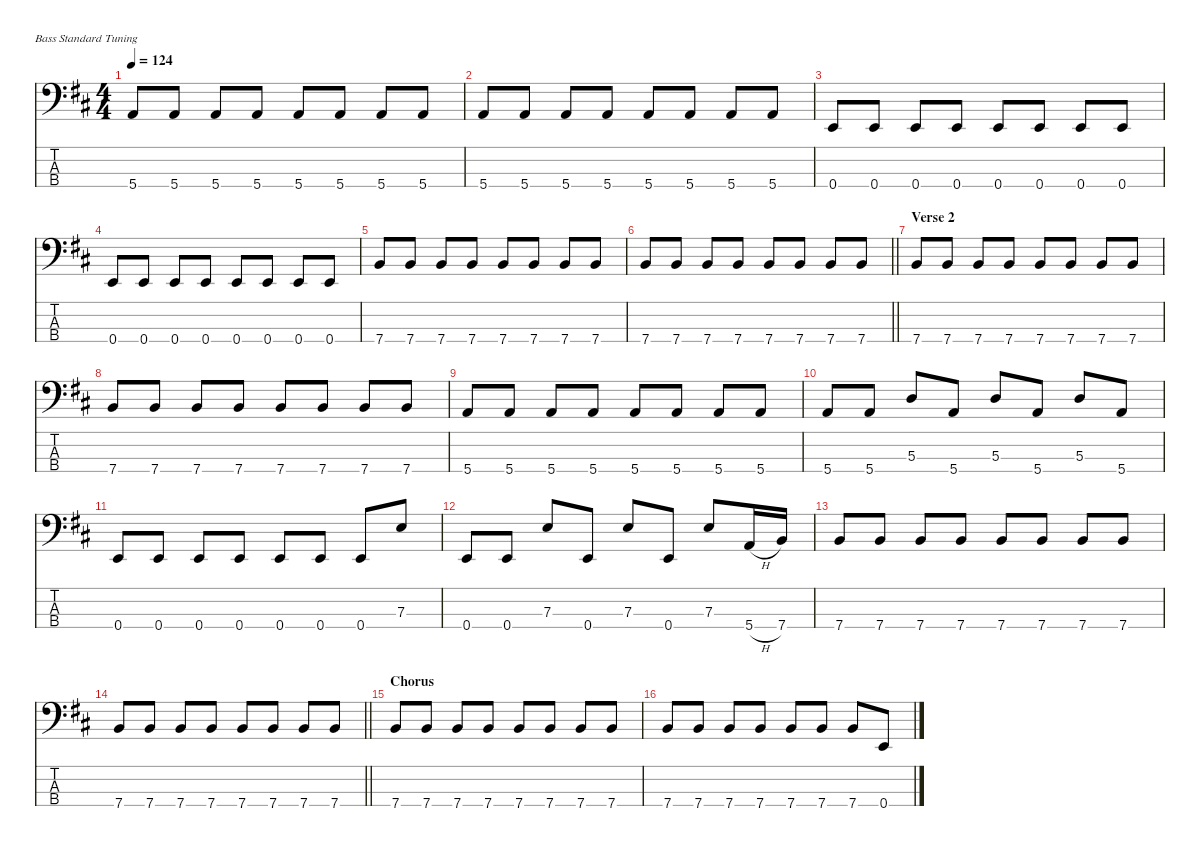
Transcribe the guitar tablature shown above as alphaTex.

\hideDynamics
\bracketExtendMode nobrackets
\singleTrackTrackNamePolicy hidden
\multiTrackTrackNamePolicy hidden
\otherSystemsTrackNameOrientation horizontal
\track ("Bass" "E-Bass") {instrument electricbasspick}
\staff {score tabs}
\tuning (G2 D2 A1 E1)
\ts (4 4)
\tempo 124
\clef f4
\ks bminor
5.4{acc forcenatural}.8{dy f beam Up} 5.4{acc forcenatural}.8{beam Up} 5.4{acc forcenatural}.8{beam Up} 5.4{acc forcenatural}.8{beam Up} 5.4{acc forcenatural}.8{beam Up} 5.4{acc forcenatural}.8{beam Up} 5.4{acc forcenatural}.8{beam Up} 5.4{acc forcenatural}.8{beam Up} |
5.4{acc forcenatural}.8{beam Up} 5.4{acc forcenatural}.8{beam Up} 5.4{acc forcenatural}.8{beam Up} 5.4{acc forcenatural}.8{beam Up} 5.4{acc forcenatural}.8{beam Up} 5.4{acc forcenatural}.8{beam Up} 5.4{acc forcenatural}.8{beam Up} 5.4{acc forcenatural}.8{beam Up} |
0.4{acc forcenatural}.8{beam Up} 0.4{acc forcenatural}.8{beam Up} 0.4{acc forcenatural}.8{beam Up} 0.4{acc forcenatural}.8{beam Up} 0.4{acc forcenatural}.8{beam Up} 0.4{acc forcenatural}.8{beam Up} 0.4{acc forcenatural}.8{beam Up} 0.4{acc forcenatural}.8{beam Up} |
0.4{acc forcenatural}.8{beam Up} 0.4{acc forcenatural}.8{beam Up} 0.4{acc forcenatural}.8{beam Up} 0.4{acc forcenatural}.8{beam Up} 0.4{acc forcenatural}.8{beam Up} 0.4{acc forcenatural}.8{beam Up} 0.4{acc forcenatural}.8{beam Up} 0.4{acc forcenatural}.8{beam Up} |
7.4{acc forcenatural}.8{beam Up} 7.4{acc forcenatural}.8{beam Up} 7.4{acc forcenatural}.8{beam Up} 7.4{acc forcenatural}.8{beam Up} 7.4{acc forcenatural}.8{beam Up} 7.4{acc forcenatural}.8{beam Up} 7.4{acc forcenatural}.8{beam Up} 7.4{acc forcenatural}.8{beam Up} |
\barLineRight lightlight
7.4{acc forcenatural}.8{beam Up} 7.4{acc forcenatural}.8{beam Up} 7.4{acc forcenatural}.8{beam Up} 7.4{acc forcenatural}.8{beam Up} 7.4{acc forcenatural}.8{beam Up} 7.4{acc forcenatural}.8{beam Up} 7.4{acc forcenatural}.8{beam Up} 7.4{acc forcenatural}.8{beam Up} |
\section ("" "Verse 2")
7.4{acc forcenatural}.8{beam Up} 7.4{acc forcenatural}.8{beam Up} 7.4{acc forcenatural}.8{beam Up} 7.4{acc forcenatural}.8{beam Up} 7.4{acc forcenatural}.8{beam Up} 7.4{acc forcenatural}.8{beam Up} 7.4{acc forcenatural}.8{beam Up} 7.4{acc forcenatural}.8{beam Up} |
7.4{acc forcenatural}.8{beam Up} 7.4{acc forcenatural}.8{beam Up} 7.4{acc forcenatural}.8{beam Up} 7.4{acc forcenatural}.8{beam Up} 7.4{acc forcenatural}.8{beam Up} 7.4{acc forcenatural}.8{beam Up} 7.4{acc forcenatural}.8{beam Up} 7.4{acc forcenatural}.8{beam Up} |
5.4{acc forcenatural}.8{beam Up} 5.4{acc forcenatural}.8{beam Up} 5.4{acc forcenatural}.8{beam Up} 5.4{acc forcenatural}.8{beam Up} 5.4{acc forcenatural}.8{beam Up} 5.4{acc forcenatural}.8{beam Up} 5.4{acc forcenatural}.8{beam Up} 5.4{acc forcenatural}.8{beam Up} |
5.4{acc forcenatural}.8{beam Up} 5.4{acc forcenatural}.8{beam Up} 5.3{acc forcenatural}.8{beam Up} 5.4{acc forcenatural}.8{beam Up} 5.3{acc forcenatural}.8{beam Up} 5.4{acc forcenatural}.8{beam Up} 5.3{acc forcenatural}.8{beam Up} 5.4{acc forcenatural}.8{beam Up} |
0.4{acc forcenatural}.8{beam Up} 0.4{acc forcenatural}.8{beam Up} 0.4{acc forcenatural}.8{beam Up} 0.4{acc forcenatural}.8{beam Up} 0.4{acc forcenatural}.8{beam Up} 0.4{acc forcenatural}.8{beam Up} 0.4{acc forcenatural}.8{beam Up} 7.3{acc forcenatural}.8{beam Up} |
0.4{acc forcenatural}.8{beam Up} 0.4{acc forcenatural}.8{beam Up} 7.3{acc forcenatural}.8{beam Up} 0.4{acc forcenatural}.8{beam Up} 7.3{acc forcenatural}.8{beam Up} 0.4{acc forcenatural}.8{beam Up} 7.3{acc forcenatural}.8{beam Up} 5.4{h acc forcenatural}.16{beam Up} 7.4{acc forcenatural}.16{beam Up} |
7.4{acc forcenatural}.8{beam Up} 7.4{acc forcenatural}.8{beam Up} 7.4{acc forcenatural}.8{beam Up} 7.4{acc forcenatural}.8{beam Up} 7.4{acc forcenatural}.8{beam Up} 7.4{acc forcenatural}.8{beam Up} 7.4{acc forcenatural}.8{beam Up} 7.4{acc forcenatural}.8{beam Up} |
\barLineRight lightlight
7.4{acc forcenatural}.8{beam Up} 7.4{acc forcenatural}.8{beam Up} 7.4{acc forcenatural}.8{beam Up} 7.4{acc forcenatural}.8{beam Up} 7.4{acc forcenatural}.8{beam Up} 7.4{acc forcenatural}.8{beam Up} 7.4{acc forcenatural}.8{beam Up} 7.4{acc forcenatural}.8{beam Up} |
\section ("" "Chorus")
7.4{acc forcenatural}.8{beam Up} 7.4{acc forcenatural}.8{beam Up} 7.4{acc forcenatural}.8{beam Up} 7.4{acc forcenatural}.8{beam Up} 7.4{acc forcenatural}.8{beam Up} 7.4{acc forcenatural}.8{beam Up} 7.4{acc forcenatural}.8{beam Up} 7.4{acc forcenatural}.8{beam Up} |
7.4{acc forcenatural}.8{beam Up} 7.4{acc forcenatural}.8{beam Up} 7.4{acc forcenatural}.8{beam Up} 7.4{acc forcenatural}.8{beam Up} 7.4{acc forcenatural}.8{beam Up} 7.4{acc forcenatural}.8{beam Up} 7.4{acc forcenatural}.8{beam Up} 0.4{acc forcenatural}.8{beam Up}
